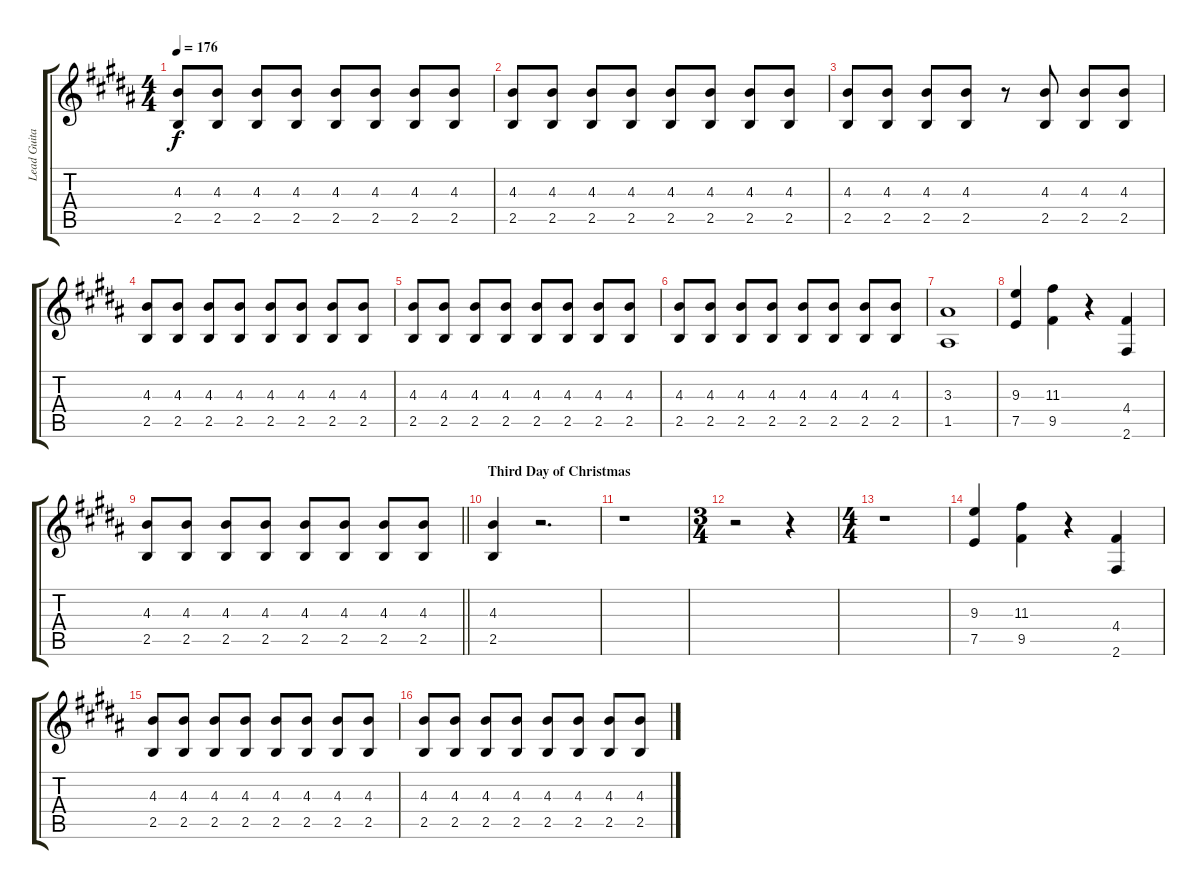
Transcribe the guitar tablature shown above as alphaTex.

\track ("Lead Guitar (Hoopes)" "Lead Guita") {instrument distortionguitar}
\staff {score tabs}
\tuning (E4 B3 G3 D3 A2 E2) {hide}
\ts (4 4)
\tempo 176
\clef g2
\ks b
(4.3 2.5).8{dy f instrument distortionguitar} (4.3 2.5).8 (4.3 2.5).8 (4.3 2.5).8 (4.3 2.5).8 (4.3 2.5).8 (4.3 2.5).8 (4.3 2.5).8 |
\ks g#minor
(4.3 2.5).8 (4.3 2.5).8 (4.3 2.5).8 (4.3 2.5).8 (4.3 2.5).8 (4.3 2.5).8 (4.3 2.5).8 (4.3 2.5).8 |
(4.3 2.5).8 (4.3 2.5).8 (4.3 2.5).8 (4.3 2.5).8 r.8 (4.3 2.5).8 (4.3 2.5).8 (4.3 2.5).8 |
(4.3 2.5).8 (4.3 2.5).8 (4.3 2.5).8 (4.3 2.5).8 (4.3 2.5).8 (4.3 2.5).8 (4.3 2.5).8 (4.3 2.5).8 |
\ks b
(4.3 2.5).8 (4.3 2.5).8 (4.3 2.5).8 (4.3 2.5).8 (4.3 2.5).8 (4.3 2.5).8 (4.3 2.5).8 (4.3 2.5).8 |
\ks g#minor
(4.3 2.5).8 (4.3 2.5).8 (4.3 2.5).8 (4.3 2.5).8 (4.3 2.5).8 (4.3 2.5).8 (4.3 2.5).8 (4.3 2.5).8 |
(3.3 1.5).1 |
\ks b
(9.3 7.5).4 (11.3 9.5).4 r.4 (4.4 2.6).4 |
\barLineRight lightlight
\ks g#minor
(4.3 2.5).8 (4.3 2.5).8 (4.3 2.5).8 (4.3 2.5).8 (4.3 2.5).8 (4.3 2.5).8 (4.3 2.5).8 (4.3 2.5).8 |
\section ("" "Third Day of Christmas")
(4.3 2.5).4 r.2{d} |
r.1 |
\ts (3 4)
\ks b
r.2 r.4 |
\ts (4 4)
\ks g#minor
r.1 |
(9.3 7.5).4 (11.3 9.5).4 r.4 (4.4 2.6).4 |
(4.3 2.5).8 (4.3 2.5).8 (4.3 2.5).8 (4.3 2.5).8 (4.3 2.5).8 (4.3 2.5).8 (4.3 2.5).8 (4.3 2.5).8 |
\ks b
(4.3 2.5).8 (4.3 2.5).8 (4.3 2.5).8 (4.3 2.5).8 (4.3 2.5).8 (4.3 2.5).8 (4.3 2.5).8 (4.3 2.5).8
